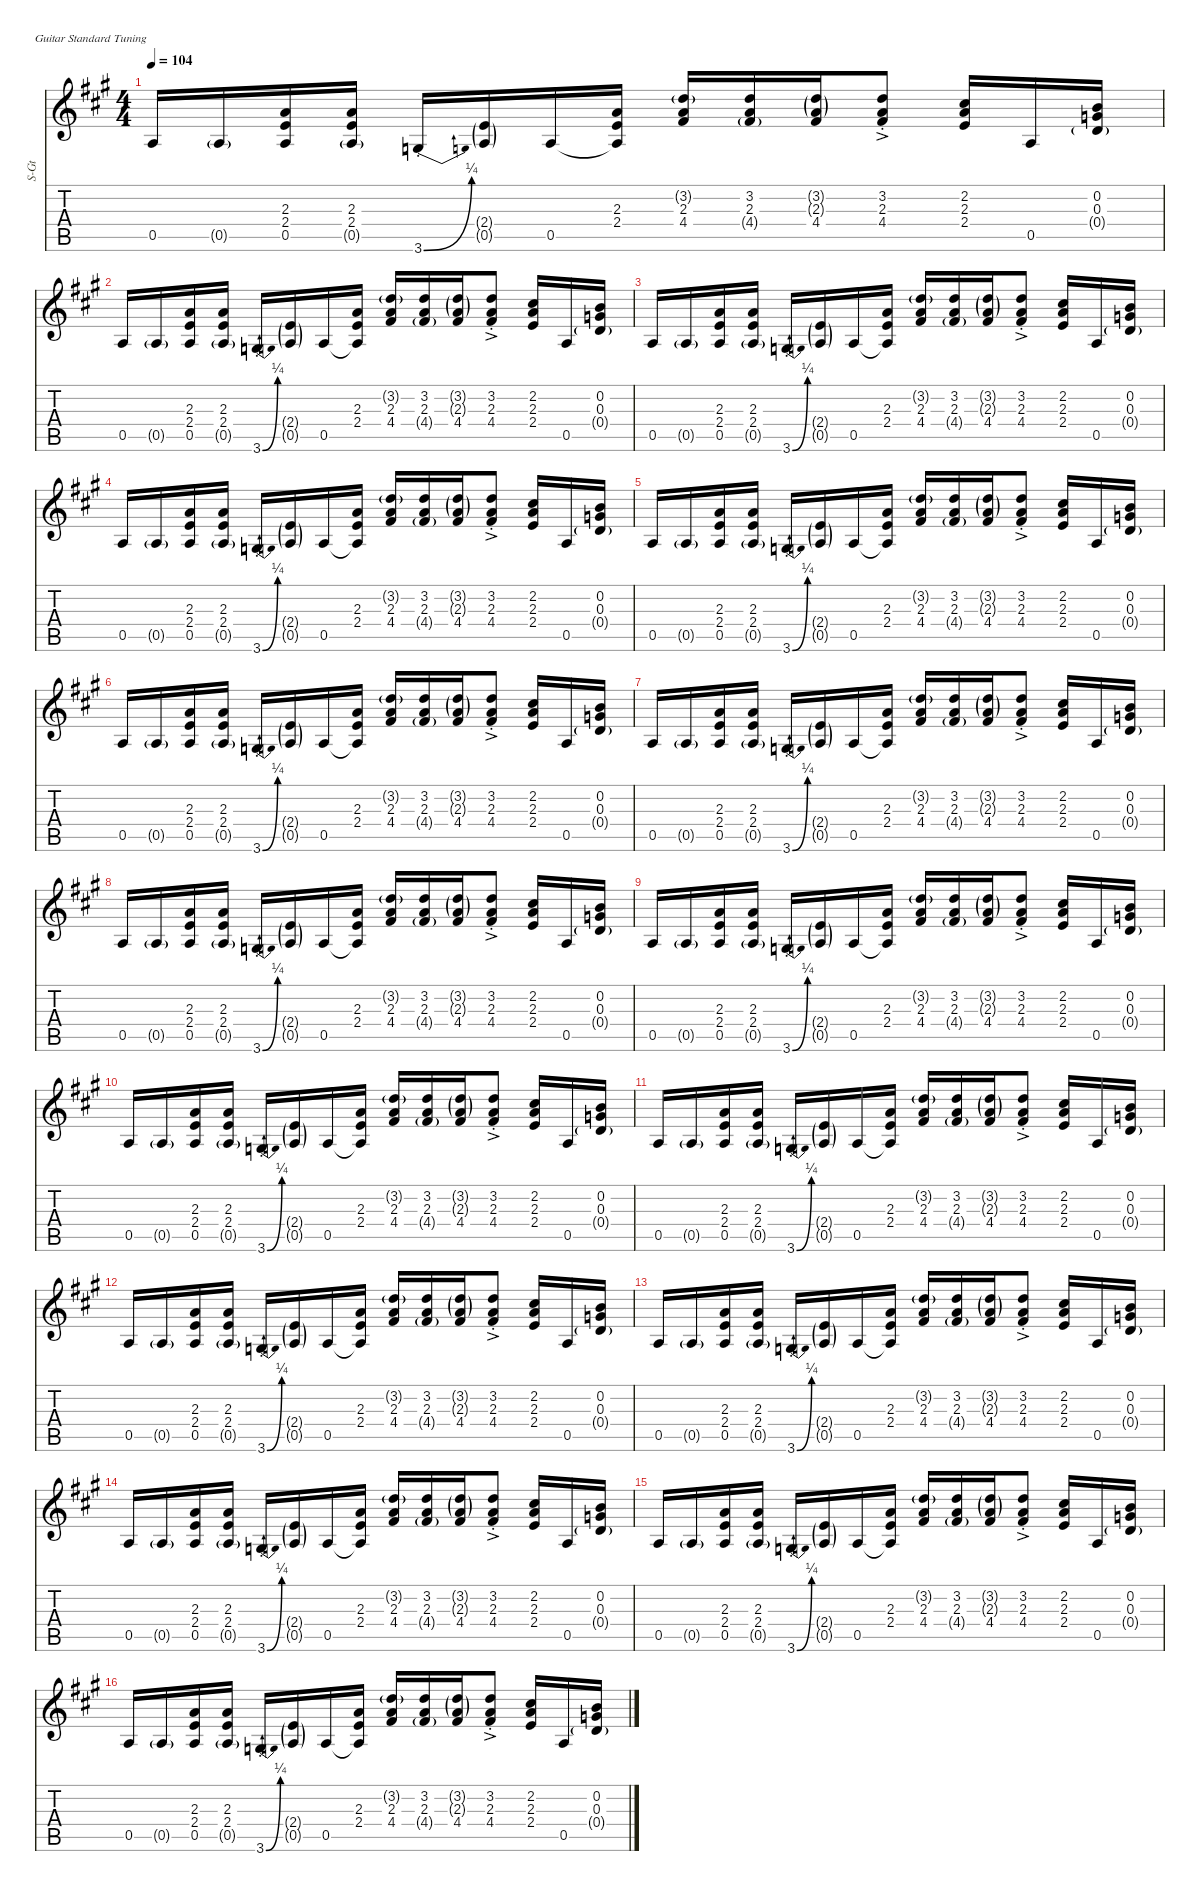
\hideDynamics
\bracketExtendMode nobrackets
\otherSystemsTrackNameOrientation horizontal
\track ("Acoustic Guitar" "S-Gt") {instrument acousticguitarsteel}
\staff {score tabs}
\tuning (E4 B3 G3 D3 A2 E2)
\ts (4 4)
\tempo 104
\clef g2
\ks a
0.5{acc forcenatural}.16{dy f beam Up} 0.5{g acc forcenatural}.16{beam Up} (2.3{acc forcenatural} 2.4{acc forcenatural} 0.5{acc forcenatural}).16{beam Up} (2.3{acc forcenatural} 2.4{acc forcenatural} 0.5{g acc forcenatural}).16{beam Up} 3.6{be (bend 0 0 24.599999999999998 1) st acc forcenatural}.16{beam Up} (0.5{g acc forcenatural} 2.4{g acc forcenatural}).16{beam Up} 0.5{acc forcenatural}.16{beam Up} (2.3{acc forcenatural} 2.4{acc forcenatural} 0.5{t acc forcenatural}).16{beam Up} (3.2{g acc forcenatural} 2.3{acc forcenatural} 4.4{acc #}).16{beam Up} (3.2{acc forcenatural} 2.3{acc forcenatural} 4.4{g acc #}).16{beam Up} (3.2{g acc forcenatural} 2.3{g acc forcenatural} 4.4{acc #}).16{beam Up} (3.2{ac st acc forcenatural} 2.3{st acc forcenatural} 4.4{st acc #}).8{beam Up} (2.2{acc #} 2.3{acc forcenatural} 2.4{acc forcenatural}).16{beam Up} 0.5{acc forcenatural}.16{beam Up} (0.3{acc forcenatural} 0.4{g acc forcenatural} 0.2{acc forcenatural}).16{beam Up} |
0.5{acc forcenatural}.16{beam Up} 0.5{g acc forcenatural}.16{beam Up} (2.3{acc forcenatural} 2.4{acc forcenatural} 0.5{acc forcenatural}).16{beam Up} (2.3{acc forcenatural} 2.4{acc forcenatural} 0.5{g acc forcenatural}).16{beam Up} 3.6{be (bend 0 0 24.599999999999998 1) st acc forcenatural}.16{beam Up} (0.5{g acc forcenatural} 2.4{g acc forcenatural}).16{beam Up} 0.5{acc forcenatural}.16{beam Up} (2.3{acc forcenatural} 2.4{acc forcenatural} 0.5{t acc forcenatural}).16{beam Up} (3.2{g acc forcenatural} 2.3{acc forcenatural} 4.4{acc #}).16{beam Up} (3.2{acc forcenatural} 2.3{acc forcenatural} 4.4{g acc #}).16{beam Up} (3.2{g acc forcenatural} 2.3{g acc forcenatural} 4.4{acc #}).16{beam Up} (3.2{ac st acc forcenatural} 2.3{st acc forcenatural} 4.4{st acc #}).8{beam Up} (2.2{acc #} 2.3{acc forcenatural} 2.4{acc forcenatural}).16{beam Up} 0.5{acc forcenatural}.16{beam Up} (0.3{acc forcenatural} 0.4{g acc forcenatural} 0.2{acc forcenatural}).16{beam Up} |
0.5{acc forcenatural}.16{beam Up} 0.5{g acc forcenatural}.16{beam Up} (2.3{acc forcenatural} 2.4{acc forcenatural} 0.5{acc forcenatural}).16{beam Up} (2.3{acc forcenatural} 2.4{acc forcenatural} 0.5{g acc forcenatural}).16{beam Up} 3.6{be (bend 0 0 24.599999999999998 1) st acc forcenatural}.16{beam Up} (0.5{g acc forcenatural} 2.4{g acc forcenatural}).16{beam Up} 0.5{acc forcenatural}.16{beam Up} (2.3{acc forcenatural} 2.4{acc forcenatural} 0.5{t acc forcenatural}).16{beam Up} (3.2{g acc forcenatural} 2.3{acc forcenatural} 4.4{acc #}).16{beam Up} (3.2{acc forcenatural} 2.3{acc forcenatural} 4.4{g acc #}).16{beam Up} (3.2{g acc forcenatural} 2.3{g acc forcenatural} 4.4{acc #}).16{beam Up} (3.2{ac st acc forcenatural} 2.3{st acc forcenatural} 4.4{st acc #}).8{beam Up} (2.2{acc #} 2.3{acc forcenatural} 2.4{acc forcenatural}).16{beam Up} 0.5{acc forcenatural}.16{beam Up} (0.3{acc forcenatural} 0.4{g acc forcenatural} 0.2{acc forcenatural}).16{beam Up} |
0.5{acc forcenatural}.16{beam Up} 0.5{g acc forcenatural}.16{beam Up} (2.3{acc forcenatural} 2.4{acc forcenatural} 0.5{acc forcenatural}).16{beam Up} (2.3{acc forcenatural} 2.4{acc forcenatural} 0.5{g acc forcenatural}).16{beam Up} 3.6{be (bend 0 0 24.599999999999998 1) st acc forcenatural}.16{beam Up} (0.5{g acc forcenatural} 2.4{g acc forcenatural}).16{beam Up} 0.5{acc forcenatural}.16{beam Up} (2.3{acc forcenatural} 2.4{acc forcenatural} 0.5{t acc forcenatural}).16{beam Up} (3.2{g acc forcenatural} 2.3{acc forcenatural} 4.4{acc #}).16{beam Up} (3.2{acc forcenatural} 2.3{acc forcenatural} 4.4{g acc #}).16{beam Up} (3.2{g acc forcenatural} 2.3{g acc forcenatural} 4.4{acc #}).16{beam Up} (3.2{ac st acc forcenatural} 2.3{st acc forcenatural} 4.4{st acc #}).8{beam Up} (2.2{acc #} 2.3{acc forcenatural} 2.4{acc forcenatural}).16{beam Up} 0.5{acc forcenatural}.16{beam Up} (0.3{acc forcenatural} 0.4{g acc forcenatural} 0.2{acc forcenatural}).16{beam Up} |
0.5{acc forcenatural}.16{beam Up} 0.5{g acc forcenatural}.16{beam Up} (2.3{acc forcenatural} 2.4{acc forcenatural} 0.5{acc forcenatural}).16{beam Up} (2.3{acc forcenatural} 2.4{acc forcenatural} 0.5{g acc forcenatural}).16{beam Up} 3.6{be (bend 0 0 24.599999999999998 1) st acc forcenatural}.16{beam Up} (0.5{g acc forcenatural} 2.4{g acc forcenatural}).16{beam Up} 0.5{acc forcenatural}.16{beam Up} (2.3{acc forcenatural} 2.4{acc forcenatural} 0.5{t acc forcenatural}).16{beam Up} (3.2{g acc forcenatural} 2.3{acc forcenatural} 4.4{acc #}).16{beam Up} (3.2{acc forcenatural} 2.3{acc forcenatural} 4.4{g acc #}).16{beam Up} (3.2{g acc forcenatural} 2.3{g acc forcenatural} 4.4{acc #}).16{beam Up} (3.2{ac st acc forcenatural} 2.3{st acc forcenatural} 4.4{st acc #}).8{beam Up} (2.2{acc #} 2.3{acc forcenatural} 2.4{acc forcenatural}).16{beam Up} 0.5{acc forcenatural}.16{beam Up} (0.3{acc forcenatural} 0.4{g acc forcenatural} 0.2{acc forcenatural}).16{beam Up} |
0.5{acc forcenatural}.16{beam Up} 0.5{g acc forcenatural}.16{beam Up} (2.3{acc forcenatural} 2.4{acc forcenatural} 0.5{acc forcenatural}).16{beam Up} (2.3{acc forcenatural} 2.4{acc forcenatural} 0.5{g acc forcenatural}).16{beam Up} 3.6{be (bend 0 0 24.599999999999998 1) st acc forcenatural}.16{beam Up} (0.5{g acc forcenatural} 2.4{g acc forcenatural}).16{beam Up} 0.5{acc forcenatural}.16{beam Up} (2.3{acc forcenatural} 2.4{acc forcenatural} 0.5{t acc forcenatural}).16{beam Up} (3.2{g acc forcenatural} 2.3{acc forcenatural} 4.4{acc #}).16{beam Up} (3.2{acc forcenatural} 2.3{acc forcenatural} 4.4{g acc #}).16{beam Up} (3.2{g acc forcenatural} 2.3{g acc forcenatural} 4.4{acc #}).16{beam Up} (3.2{ac st acc forcenatural} 2.3{st acc forcenatural} 4.4{st acc #}).8{beam Up} (2.2{acc #} 2.3{acc forcenatural} 2.4{acc forcenatural}).16{beam Up} 0.5{acc forcenatural}.16{beam Up} (0.3{acc forcenatural} 0.4{g acc forcenatural} 0.2{acc forcenatural}).16{beam Up} |
0.5{acc forcenatural}.16{beam Up} 0.5{g acc forcenatural}.16{beam Up} (2.3{acc forcenatural} 2.4{acc forcenatural} 0.5{acc forcenatural}).16{beam Up} (2.3{acc forcenatural} 2.4{acc forcenatural} 0.5{g acc forcenatural}).16{beam Up} 3.6{be (bend 0 0 24.599999999999998 1) st acc forcenatural}.16{beam Up} (0.5{g acc forcenatural} 2.4{g acc forcenatural}).16{beam Up} 0.5{acc forcenatural}.16{beam Up} (2.3{acc forcenatural} 2.4{acc forcenatural} 0.5{t acc forcenatural}).16{beam Up} (3.2{g acc forcenatural} 2.3{acc forcenatural} 4.4{acc #}).16{beam Up} (3.2{acc forcenatural} 2.3{acc forcenatural} 4.4{g acc #}).16{beam Up} (3.2{g acc forcenatural} 2.3{g acc forcenatural} 4.4{acc #}).16{beam Up} (3.2{ac st acc forcenatural} 2.3{st acc forcenatural} 4.4{st acc #}).8{beam Up} (2.2{acc #} 2.3{acc forcenatural} 2.4{acc forcenatural}).16{beam Up} 0.5{acc forcenatural}.16{beam Up} (0.3{acc forcenatural} 0.4{g acc forcenatural} 0.2{acc forcenatural}).16{beam Up} |
0.5{acc forcenatural}.16{beam Up} 0.5{g acc forcenatural}.16{beam Up} (2.3{acc forcenatural} 2.4{acc forcenatural} 0.5{acc forcenatural}).16{beam Up} (2.3{acc forcenatural} 2.4{acc forcenatural} 0.5{g acc forcenatural}).16{beam Up} 3.6{be (bend 0 0 24.599999999999998 1) st acc forcenatural}.16{beam Up} (0.5{g acc forcenatural} 2.4{g acc forcenatural}).16{beam Up} 0.5{acc forcenatural}.16{beam Up} (2.3{acc forcenatural} 2.4{acc forcenatural} 0.5{t acc forcenatural}).16{beam Up} (3.2{g acc forcenatural} 2.3{acc forcenatural} 4.4{acc #}).16{beam Up} (3.2{acc forcenatural} 2.3{acc forcenatural} 4.4{g acc #}).16{beam Up} (3.2{g acc forcenatural} 2.3{g acc forcenatural} 4.4{acc #}).16{beam Up} (3.2{ac st acc forcenatural} 2.3{st acc forcenatural} 4.4{st acc #}).8{beam Up} (2.2{acc #} 2.3{acc forcenatural} 2.4{acc forcenatural}).16{beam Up} 0.5{acc forcenatural}.16{beam Up} (0.3{acc forcenatural} 0.4{g acc forcenatural} 0.2{acc forcenatural}).16{beam Up} |
0.5{acc forcenatural}.16{beam Up} 0.5{g acc forcenatural}.16{beam Up} (2.3{acc forcenatural} 2.4{acc forcenatural} 0.5{acc forcenatural}).16{beam Up} (2.3{acc forcenatural} 2.4{acc forcenatural} 0.5{g acc forcenatural}).16{beam Up} 3.6{be (bend 0 0 24.599999999999998 1) st acc forcenatural}.16{beam Up} (0.5{g acc forcenatural} 2.4{g acc forcenatural}).16{beam Up} 0.5{acc forcenatural}.16{beam Up} (2.3{acc forcenatural} 2.4{acc forcenatural} 0.5{t acc forcenatural}).16{beam Up} (3.2{g acc forcenatural} 2.3{acc forcenatural} 4.4{acc #}).16{beam Up} (3.2{acc forcenatural} 2.3{acc forcenatural} 4.4{g acc #}).16{beam Up} (3.2{g acc forcenatural} 2.3{g acc forcenatural} 4.4{acc #}).16{beam Up} (3.2{ac st acc forcenatural} 2.3{st acc forcenatural} 4.4{st acc #}).8{beam Up} (2.2{acc #} 2.3{acc forcenatural} 2.4{acc forcenatural}).16{beam Up} 0.5{acc forcenatural}.16{beam Up} (0.3{acc forcenatural} 0.4{g acc forcenatural} 0.2{acc forcenatural}).16{beam Up} |
0.5{acc forcenatural}.16{beam Up} 0.5{g acc forcenatural}.16{beam Up} (2.3{acc forcenatural} 2.4{acc forcenatural} 0.5{acc forcenatural}).16{beam Up} (2.3{acc forcenatural} 2.4{acc forcenatural} 0.5{g acc forcenatural}).16{beam Up} 3.6{be (bend 0 0 24.599999999999998 1) st acc forcenatural}.16{beam Up} (0.5{g acc forcenatural} 2.4{g acc forcenatural}).16{beam Up} 0.5{acc forcenatural}.16{beam Up} (2.3{acc forcenatural} 2.4{acc forcenatural} 0.5{t acc forcenatural}).16{beam Up} (3.2{g acc forcenatural} 2.3{acc forcenatural} 4.4{acc #}).16{beam Up} (3.2{acc forcenatural} 2.3{acc forcenatural} 4.4{g acc #}).16{beam Up} (3.2{g acc forcenatural} 2.3{g acc forcenatural} 4.4{acc #}).16{beam Up} (3.2{ac st acc forcenatural} 2.3{st acc forcenatural} 4.4{st acc #}).8{beam Up} (2.2{acc #} 2.3{acc forcenatural} 2.4{acc forcenatural}).16{beam Up} 0.5{acc forcenatural}.16{beam Up} (0.3{acc forcenatural} 0.4{g acc forcenatural} 0.2{acc forcenatural}).16{beam Up} |
0.5{acc forcenatural}.16{beam Up} 0.5{g acc forcenatural}.16{beam Up} (2.3{acc forcenatural} 2.4{acc forcenatural} 0.5{acc forcenatural}).16{beam Up} (2.3{acc forcenatural} 2.4{acc forcenatural} 0.5{g acc forcenatural}).16{beam Up} 3.6{be (bend 0 0 24.599999999999998 1) st acc forcenatural}.16{beam Up} (0.5{g acc forcenatural} 2.4{g acc forcenatural}).16{beam Up} 0.5{acc forcenatural}.16{beam Up} (2.3{acc forcenatural} 2.4{acc forcenatural} 0.5{t acc forcenatural}).16{beam Up} (3.2{g acc forcenatural} 2.3{acc forcenatural} 4.4{acc #}).16{beam Up} (3.2{acc forcenatural} 2.3{acc forcenatural} 4.4{g acc #}).16{beam Up} (3.2{g acc forcenatural} 2.3{g acc forcenatural} 4.4{acc #}).16{beam Up} (3.2{ac st acc forcenatural} 2.3{st acc forcenatural} 4.4{st acc #}).8{beam Up} (2.2{acc #} 2.3{acc forcenatural} 2.4{acc forcenatural}).16{beam Up} 0.5{acc forcenatural}.16{beam Up} (0.3{acc forcenatural} 0.4{g acc forcenatural} 0.2{acc forcenatural}).16{beam Up} |
0.5{acc forcenatural}.16{beam Up} 0.5{g acc forcenatural}.16{beam Up} (2.3{acc forcenatural} 2.4{acc forcenatural} 0.5{acc forcenatural}).16{beam Up} (2.3{acc forcenatural} 2.4{acc forcenatural} 0.5{g acc forcenatural}).16{beam Up} 3.6{be (bend 0 0 24.599999999999998 1) st acc forcenatural}.16{beam Up} (0.5{g acc forcenatural} 2.4{g acc forcenatural}).16{beam Up} 0.5{acc forcenatural}.16{beam Up} (2.3{acc forcenatural} 2.4{acc forcenatural} 0.5{t acc forcenatural}).16{beam Up} (3.2{g acc forcenatural} 2.3{acc forcenatural} 4.4{acc #}).16{beam Up} (3.2{acc forcenatural} 2.3{acc forcenatural} 4.4{g acc #}).16{beam Up} (3.2{g acc forcenatural} 2.3{g acc forcenatural} 4.4{acc #}).16{beam Up} (3.2{ac st acc forcenatural} 2.3{st acc forcenatural} 4.4{st acc #}).8{beam Up} (2.2{acc #} 2.3{acc forcenatural} 2.4{acc forcenatural}).16{beam Up} 0.5{acc forcenatural}.16{beam Up} (0.3{acc forcenatural} 0.4{g acc forcenatural} 0.2{acc forcenatural}).16{beam Up} |
0.5{acc forcenatural}.16{beam Up} 0.5{g acc forcenatural}.16{beam Up} (2.3{acc forcenatural} 2.4{acc forcenatural} 0.5{acc forcenatural}).16{beam Up} (2.3{acc forcenatural} 2.4{acc forcenatural} 0.5{g acc forcenatural}).16{beam Up} 3.6{be (bend 0 0 24.599999999999998 1) st acc forcenatural}.16{beam Up} (0.5{g acc forcenatural} 2.4{g acc forcenatural}).16{beam Up} 0.5{acc forcenatural}.16{beam Up} (2.3{acc forcenatural} 2.4{acc forcenatural} 0.5{t acc forcenatural}).16{beam Up} (3.2{g acc forcenatural} 2.3{acc forcenatural} 4.4{acc #}).16{beam Up} (3.2{acc forcenatural} 2.3{acc forcenatural} 4.4{g acc #}).16{beam Up} (3.2{g acc forcenatural} 2.3{g acc forcenatural} 4.4{acc #}).16{beam Up} (3.2{ac st acc forcenatural} 2.3{st acc forcenatural} 4.4{st acc #}).8{beam Up} (2.2{acc #} 2.3{acc forcenatural} 2.4{acc forcenatural}).16{beam Up} 0.5{acc forcenatural}.16{beam Up} (0.3{acc forcenatural} 0.4{g acc forcenatural} 0.2{acc forcenatural}).16{beam Up} |
0.5{acc forcenatural}.16{beam Up} 0.5{g acc forcenatural}.16{beam Up} (2.3{acc forcenatural} 2.4{acc forcenatural} 0.5{acc forcenatural}).16{beam Up} (2.3{acc forcenatural} 2.4{acc forcenatural} 0.5{g acc forcenatural}).16{beam Up} 3.6{be (bend 0 0 24.599999999999998 1) st acc forcenatural}.16{beam Up} (0.5{g acc forcenatural} 2.4{g acc forcenatural}).16{beam Up} 0.5{acc forcenatural}.16{beam Up} (2.3{acc forcenatural} 2.4{acc forcenatural} 0.5{t acc forcenatural}).16{beam Up} (3.2{g acc forcenatural} 2.3{acc forcenatural} 4.4{acc #}).16{beam Up} (3.2{acc forcenatural} 2.3{acc forcenatural} 4.4{g acc #}).16{beam Up} (3.2{g acc forcenatural} 2.3{g acc forcenatural} 4.4{acc #}).16{beam Up} (3.2{ac st acc forcenatural} 2.3{st acc forcenatural} 4.4{st acc #}).8{beam Up} (2.2{acc #} 2.3{acc forcenatural} 2.4{acc forcenatural}).16{beam Up} 0.5{acc forcenatural}.16{beam Up} (0.3{acc forcenatural} 0.4{g acc forcenatural} 0.2{acc forcenatural}).16{beam Up} |
0.5{acc forcenatural}.16{beam Up} 0.5{g acc forcenatural}.16{beam Up} (2.3{acc forcenatural} 2.4{acc forcenatural} 0.5{acc forcenatural}).16{beam Up} (2.3{acc forcenatural} 2.4{acc forcenatural} 0.5{g acc forcenatural}).16{beam Up} 3.6{be (bend 0 0 24.599999999999998 1) st acc forcenatural}.16{beam Up} (0.5{g acc forcenatural} 2.4{g acc forcenatural}).16{beam Up} 0.5{acc forcenatural}.16{beam Up} (2.3{acc forcenatural} 2.4{acc forcenatural} 0.5{t acc forcenatural}).16{beam Up} (3.2{g acc forcenatural} 2.3{acc forcenatural} 4.4{acc #}).16{beam Up} (3.2{acc forcenatural} 2.3{acc forcenatural} 4.4{g acc #}).16{beam Up} (3.2{g acc forcenatural} 2.3{g acc forcenatural} 4.4{acc #}).16{beam Up} (3.2{ac st acc forcenatural} 2.3{st acc forcenatural} 4.4{st acc #}).8{beam Up} (2.2{acc #} 2.3{acc forcenatural} 2.4{acc forcenatural}).16{beam Up} 0.5{acc forcenatural}.16{beam Up} (0.3{acc forcenatural} 0.4{g acc forcenatural} 0.2{acc forcenatural}).16{beam Up} |
0.5{acc forcenatural}.16{beam Up} 0.5{g acc forcenatural}.16{beam Up} (2.3{acc forcenatural} 2.4{acc forcenatural} 0.5{acc forcenatural}).16{beam Up} (2.3{acc forcenatural} 2.4{acc forcenatural} 0.5{g acc forcenatural}).16{beam Up} 3.6{be (bend 0 0 24.599999999999998 1) st acc forcenatural}.16{beam Up} (0.5{g acc forcenatural} 2.4{g acc forcenatural}).16{beam Up} 0.5{acc forcenatural}.16{beam Up} (2.3{acc forcenatural} 2.4{acc forcenatural} 0.5{t acc forcenatural}).16{beam Up} (3.2{g acc forcenatural} 2.3{acc forcenatural} 4.4{acc #}).16{beam Up} (3.2{acc forcenatural} 2.3{acc forcenatural} 4.4{g acc #}).16{beam Up} (3.2{g acc forcenatural} 2.3{g acc forcenatural} 4.4{acc #}).16{beam Up} (3.2{ac st acc forcenatural} 2.3{st acc forcenatural} 4.4{st acc #}).8{beam Up} (2.2{acc #} 2.3{acc forcenatural} 2.4{acc forcenatural}).16{beam Up} 0.5{acc forcenatural}.16{beam Up} (0.3{acc forcenatural} 0.4{g acc forcenatural} 0.2{acc forcenatural}).16{beam Up}
